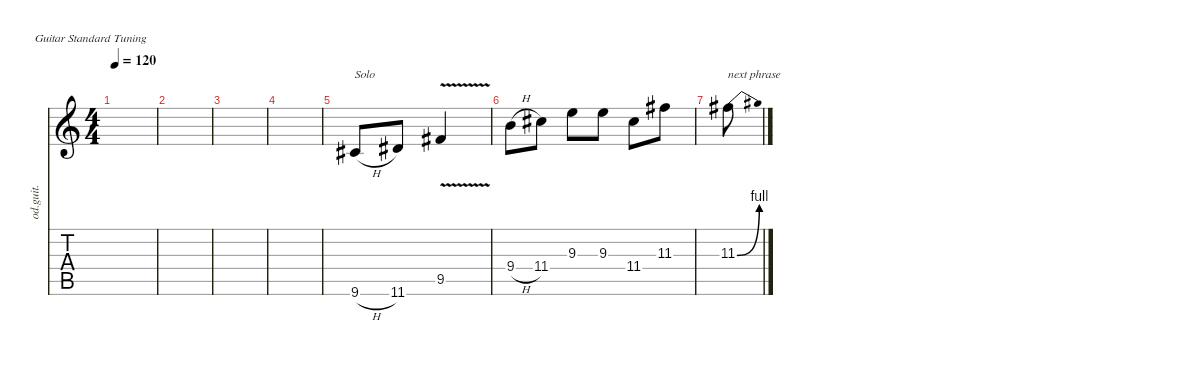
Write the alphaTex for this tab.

\defaultSystemsLayout 4
\hideDynamics
\bracketExtendMode nobrackets
\otherSystemsTrackNameOrientation horizontal
\track ("Overdriven Guitar" "od.guit.") {instrument overdrivenguitar}
\staff {score tabs}
\tuning (E4 B3 G3 D3 A2 E2)
\ts (4 4)
\tempo 120
\clef g2
\ks c
|
|
|
|
9.6{h acc #}.8{txt "Solo" beam Up} 11.6{acc #}.8{beam Up} 9.5{v acc #}.4{beam Up} |
9.4{h}.8{beam Down} 11.4{acc #}.8{beam Down} 9.3.8{beam Down} 9.3.8{beam Down} 11.4{acc #}.8{beam Down} 11.3{acc #}.8{beam Down} |
11.3{be (bend 0 0 15 4) acc #}.8{txt "next phrase" beam Down}
